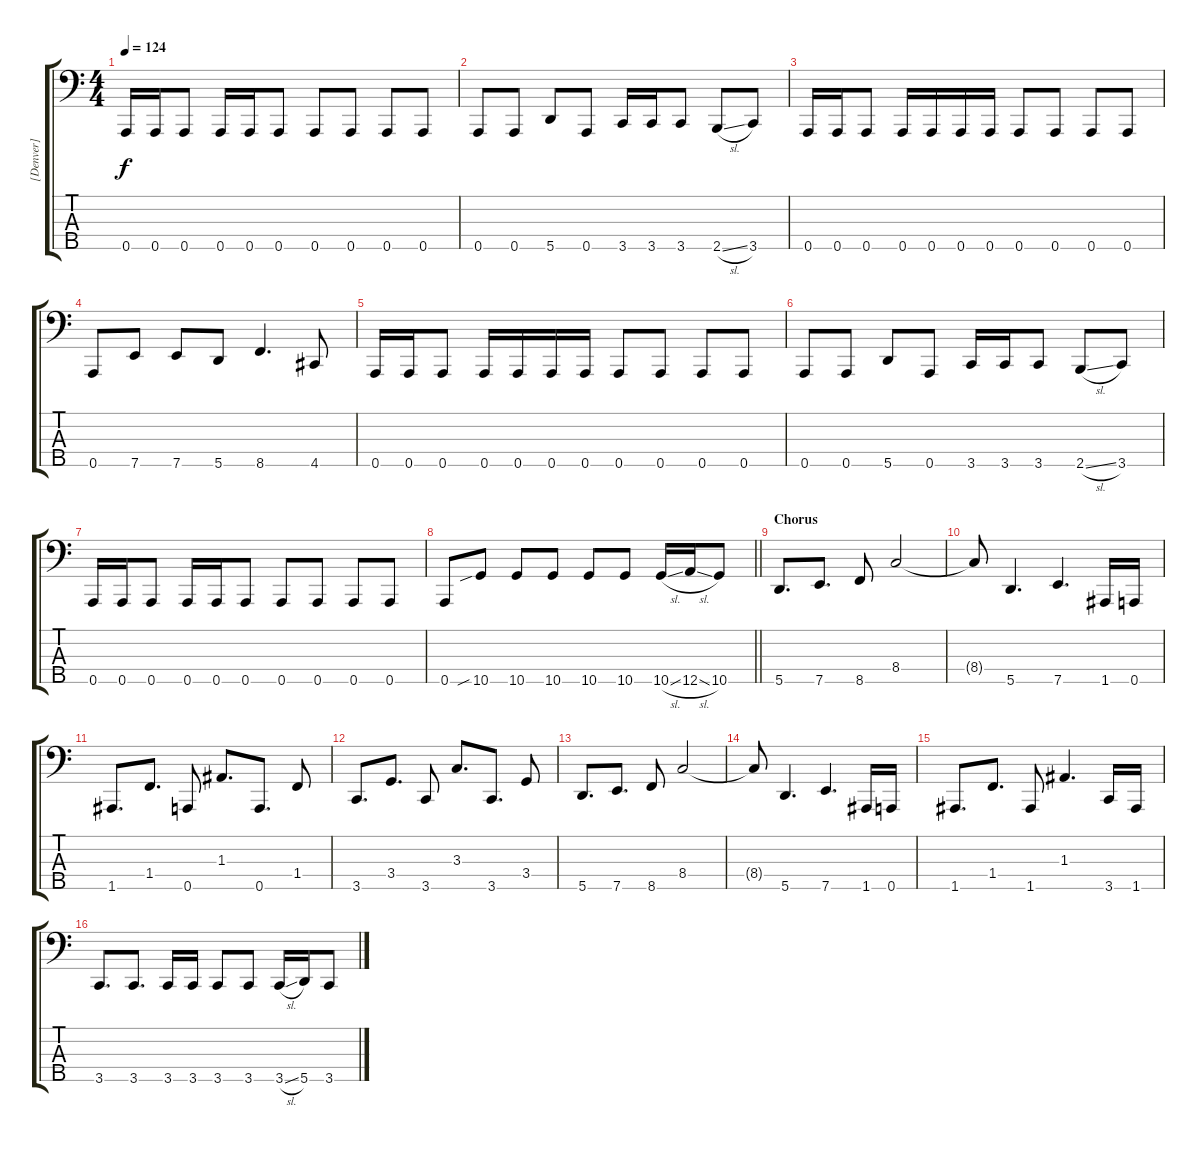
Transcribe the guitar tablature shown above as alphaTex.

\track ("[Denver]" "[Denver]") {solo instrument electricbassfinger}
\staff {score tabs}
\tuning (G2 D2 A1 E1 A0) {hide}
\ts (4 4)
\tempo 124
\clef f4
\ks c
0.5.16{dy f} 0.5.16 0.5.8 0.5.16 0.5.16 0.5.8 0.5.8 0.5.8 0.5.8 0.5.8 |
0.5.8 0.5.8 5.5.8 0.5.8 3.5.16 3.5.16 3.5.8 2.5{sl}.8 3.5.8 |
0.5.16 0.5.16 0.5.8 0.5.16 0.5.16 0.5.16 0.5.16 0.5.8 0.5.8 0.5.8 0.5.8 |
0.5.8 7.5.8 7.5.8 5.5.8 8.5.4{d} 4.5.8 |
0.5.16 0.5.16 0.5.8 0.5.16 0.5.16 0.5.16 0.5.16 0.5.8 0.5.8 0.5.8 0.5.8 |
0.5.8 0.5.8 5.5.8 0.5.8 3.5.16 3.5.16 3.5.8 2.5{sl}.8 3.5.8 |
0.5.16 0.5.16 0.5.8 0.5.16 0.5.16 0.5.8 0.5.8 0.5.8 0.5.8 0.5.8 |
\barLineRight lightlight
0.5.8 10.5{sib}.8 10.5.8 10.5.8 10.5.8 10.5.8 10.5{sl}.16 12.5{sl}.16 10.5.8 |
\section ("" "Chorus")
5.5.8{d} 7.5.8{d} 8.5.8 8.4.2 |
8.4{t}.8 5.5.4{d} 7.5.4{d} 1.5.16 0.5.16 |
1.5.8{d} 1.4.8{d} 0.5.8 1.3.8{d} 0.5.8{d} 1.4.8 |
3.5.8{d} 3.4.8{d} 3.5.8 3.3.8{d} 3.5.8{d} 3.4.8 |
5.5.8{d} 7.5.8{d} 8.5.8 8.4.2 |
8.4{t}.8 5.5.4{d} 7.5.4{d} 1.5.16 0.5.16 |
1.5.8{d} 1.4.8{d} 1.5.8 1.3.4{d} 3.5.16 1.5.16 |
3.5.8{d} 3.5.8{d} 3.5.16 3.5.16 3.5.8 3.5.8 3.5{sl}.16 5.5.16 3.5.8
